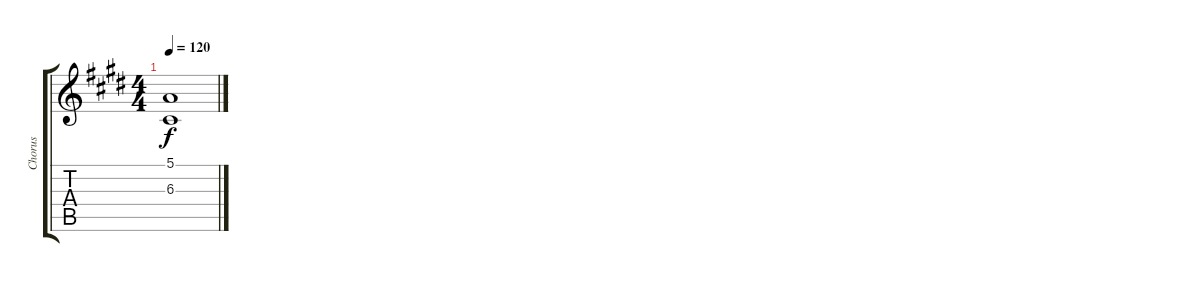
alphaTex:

\track ("Chorus" "Chorus") {instrument pad4choir}
\staff {score tabs}
\tuning (E4 B3 G3 D3 A2 E2) {hide}
\ts (4 4)
\tempo 120
\clef g2
\ks e
(5.1 6.3).1{dy f}
